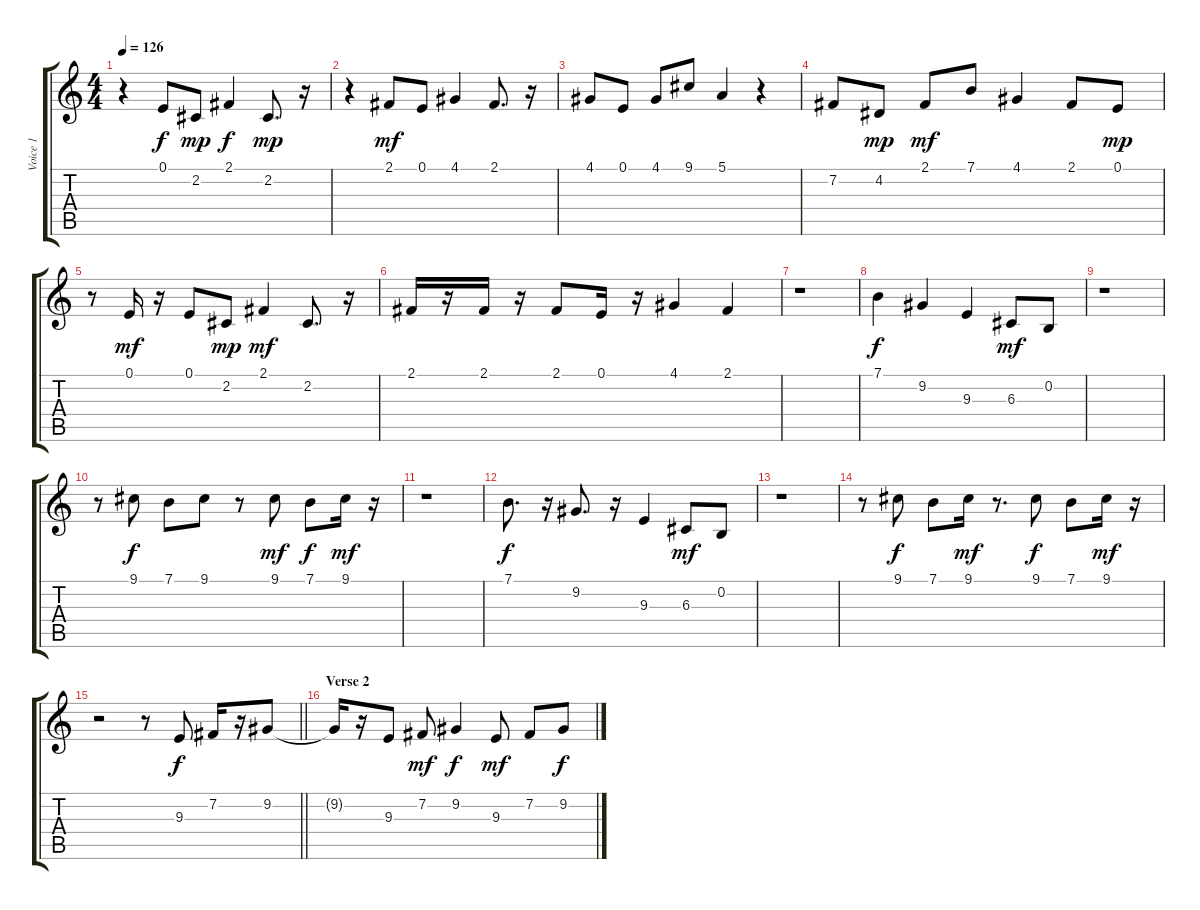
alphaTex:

\track ("Voice 1" "Voice 1") {instrument lead1square}
\staff {score tabs}
\tuning (E4 B3 G3 D3 A2 E2) {hide}
\ts (4 4)
\tempo 126
\clef g2
\ks c
r.4{dy mp} 0.1.8{dy f} 2.2.8{dy mp} 2.1.4{dy f} 2.2.8{d dy mp} r.16 |
r.4 2.1.8{dy mf} 0.1.8 4.1.4 2.1.8{d} r.16 |
4.1.8 0.1.8 4.1.8 9.1.8 5.1.4 r.4 |
7.2.8 4.2.8{dy mp} 2.1.8{dy mf} 7.1.8 4.1.4 2.1.8 0.1.8{dy mp} |
r.8 0.1.16{dy mf} r.16 0.1.8 2.2.8{dy mp} 2.1.4{dy mf} 2.2.8{d} r.16 |
2.1.16 r.16 2.1.16 r.16 2.1.8 0.1.16 r.16 4.1.4 2.1.4 |
r.1 |
7.1.4{dy f} 9.2.4 9.3.4 6.3.8{dy mf} 0.2.8 |
r.1 |
r.8 9.1.8{dy f} 7.1.8 9.1.8 r.8 9.1.8{dy mf} 7.1.8{dy f} 9.1.16{dy mf} r.16 |
r.1 |
7.1.8{d dy f} r.16 9.2.8{d} r.16 9.3.4 6.3.8{dy mf} 0.2.8 |
r.1 |
r.8 9.1.8{dy f} 7.1.8 9.1.16{dy mf} r.8{d} 9.1.8{dy f} 7.1.8 9.1.16{dy mf} r.16 |
\barLineRight lightlight
r.2 r.8 9.3.8{dy f} 7.2.16 r.16 9.2.8 |
\section ("" "Verse 2")
9.2{t}.16 r.16 9.3.8 7.2.8{dy mf} 9.2.4{dy f} 9.3.8{dy mf} 7.2.8 9.2.8{dy f}
